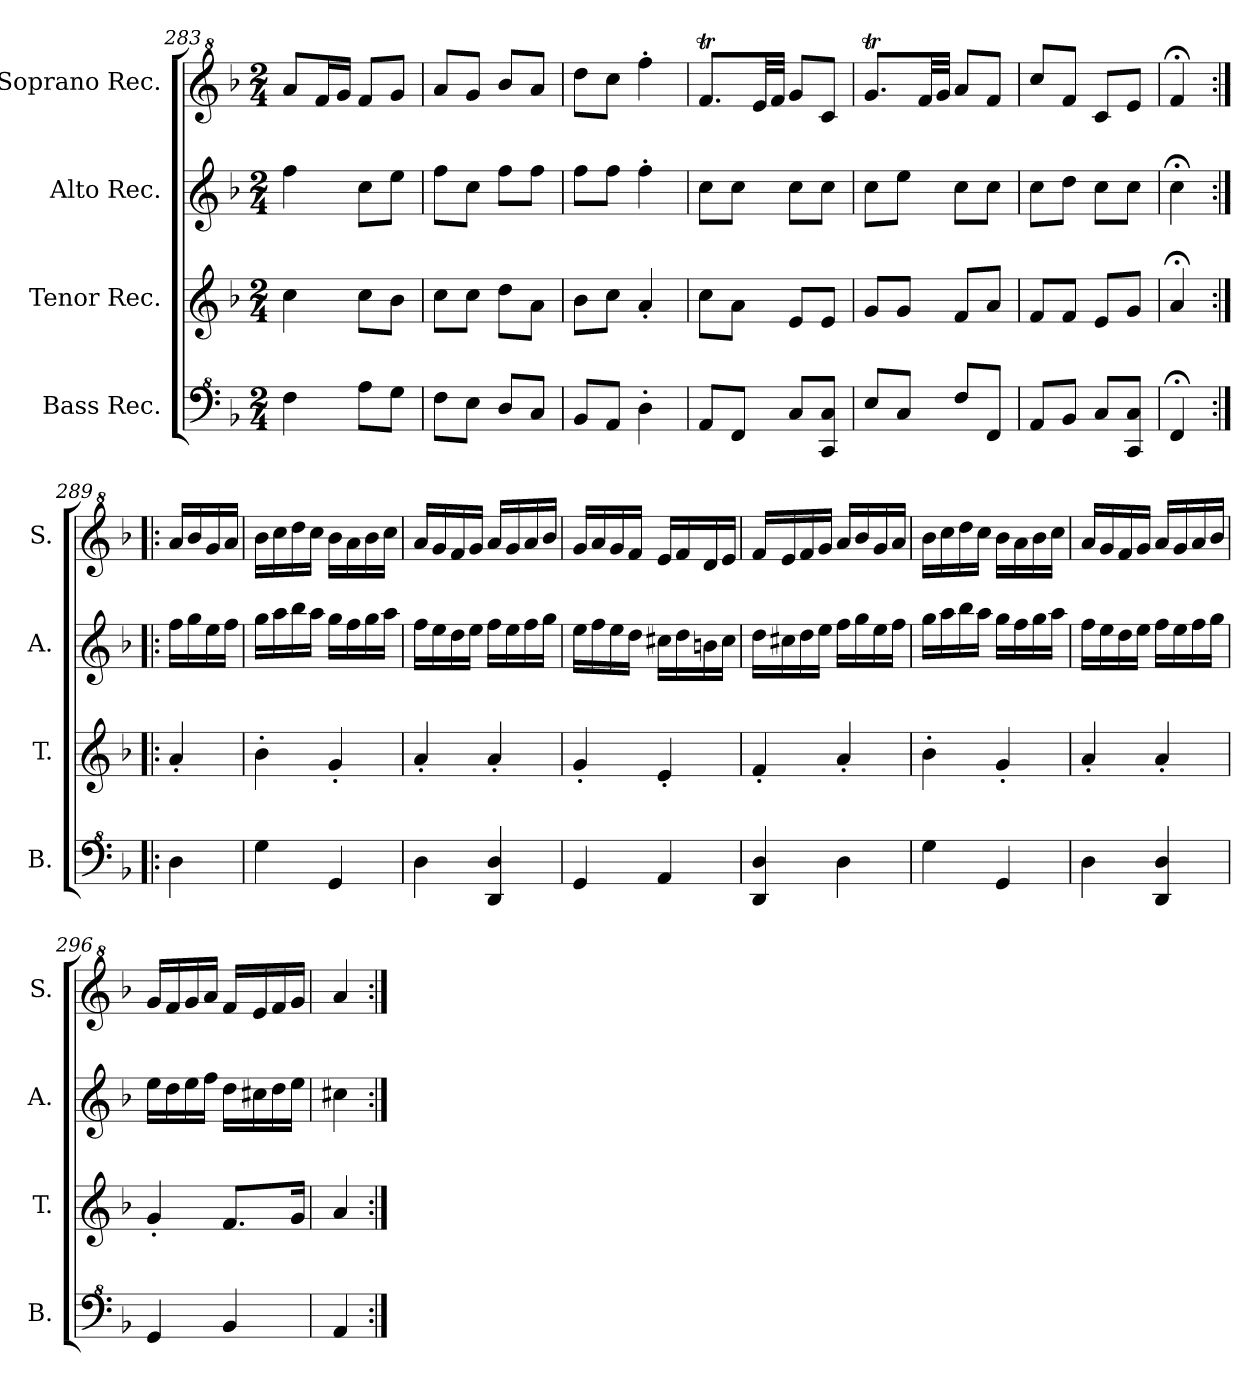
**kern	**kern	**kern	**kern
*part4	*part3	*part2	*part1
*staff4	*staff3	*staff2	*staff1
*I"Bass Rec.	*I"Tenor Rec.	*I"Alto Rec.	*I"Soprano Rec.
*I'B.	*I'T.	*I'A.	*I'S.
*clefF^4	*clefG2	*clefG2	*clefG^2
*k[b-]	*k[b-]	*k[b-]	*k[b-]
*M2/4	*M2/4	*M2/4	*M2/4
=283	=283	=283	=283
4f\	4cc\	4ff\	8aa/L
.	.	.	16ff/L
.	.	.	16gg/JJ
8a\L	8cc\L	8cc\L	8ff/L
8g\J	8b-\J	8ee\J	8gg/J
=284	=284	=284	=284
8f\L	8cc\L	8ff\L	8aa/L
8e\J	8cc\J	8cc\J	8gg/J
8d/L	8dd\L	8ff\L	8bb-/L
8c/J	8a\J	8ff\J	8aa/J
=285	=285	=285	=285
8B-/L	8b-\L	8ff\L	8ddd\L
8A/J	8cc\J	8ff\J	8ccc\J
4d'\	4a'/	4ff'\	4fff'\
=286	=286	=286	=286
8A/L	8cc\L	8cc\L	8.ffT/L
8F/J	8a\J	8cc\J	.
.	.	.	32ee/LL
.	.	.	32ff/JJJ
8c/L	8e/L	8cc\L	8gg/L
8C/ 8c/J	8e/J	8cc\J	8cc/J
=287	=287	=287	=287
8e/L	8g/L	8cc\L	8.ggT/L
8c/J	8g/J	8ee\J	.
.	.	.	32ff/LL
.	.	.	32gg/JJJ
8f/L	8f/L	8cc\L	8aa/L
8F/J	8a/J	8cc\J	8ff/J
=288	=288	=288	=288
8A/L	8f/L	8cc\L	8ccc/L
8B-/J	8f/J	8dd\J	8ff/J
8c/L	8e/L	8cc\L	8cc/L
8C/ 8c/J	8g/J	8cc\J	8ee/J
=289	=289	=289	=289
4F;</	4a;</	4cc;<\	4ff;</
!!LO:LB:g=z
=289X7:|!|:	=289X7:|!|:	=289X7:|!|:	=289X7:|!|:
4d\	4a'/	16ff\LL	16aa/LL
.	.	16gg\	16bb-/
.	.	16ee\	16gg/
.	.	16ff\JJ	16aa/JJ
=290	=290	=290	=290
4g\	4b-'\	16gg\LL	16bb-\LL
.	.	16aa\	16ccc\
.	.	16bb-\	16ddd\
.	.	16aa\JJ	16ccc\JJ
4G/	4g'/	16gg\LL	16bb-\LL
.	.	16ff\	16aa\
.	.	16gg\	16bb-\
.	.	16aa\JJ	16ccc\JJ
=291	=291	=291	=291
4d\	4a'/	16ff\LL	16aa/LL
.	.	16ee\	16gg/
.	.	16dd\	16ff/
.	.	16ee\JJ	16gg/JJ
4D/ 4d/	4a'/	16ff\LL	16aa/LL
.	.	16ee\	16gg/
.	.	16ff\	16aa/
.	.	16gg\JJ	16bb-/JJ
=292	=292	=292	=292
4G/	4g'/	16ee\LL	16gg/LL
.	.	16ff\	16aa/
.	.	16ee\	16gg/
.	.	16dd\JJ	16ff/JJ
4A/	4e'/	16cc#X\LL	16ee/LL
.	.	16dd\	16ff/
.	.	16bn\	16dd/
.	.	16cc#\JJ	16ee/JJ
=293	=293	=293	=293
4D/ 4d/	4f'/	16dd\LL	16ff/LL
.	.	16cc#X\	16ee/
.	.	16dd\	16ff/
.	.	16ee\JJ	16gg/JJ
4d\	4a'/	16ff\LL	16aa/LL
.	.	16gg\	16bb-/
.	.	16ee\	16gg/
.	.	16ff\JJ	16aa/JJ
=294	=294	=294	=294
4g\	4b-'\	16gg\LL	16bb-\LL
.	.	16aa\	16ccc\
.	.	16bb-\	16ddd\
.	.	16aa\JJ	16ccc\JJ
4G/	4g'/	16gg\LL	16bb-\LL
.	.	16ff\	16aa\
.	.	16gg\	16bb-\
.	.	16aa\JJ	16ccc\JJ
=295	=295	=295	=295
4d\	4a'/	16ff\LL	16aa/LL
.	.	16ee\	16gg/
.	.	16dd\	16ff/
.	.	16ee\JJ	16gg/JJ
4D/ 4d/	4a'/	16ff\LL	16aa/LL
.	.	16ee\	16gg/
.	.	16ff\	16aa/
.	.	16gg\JJ	16bb-/JJ
=296	=296	=296	=296
4G/	4g'/	16ee\LL	16gg/LL
.	.	16dd\	16ff/
.	.	16ee\	16gg/
.	.	16ff\JJ	16aa/JJ
4B-/	8.f/L	16dd\LL	16ff/LL
.	.	16cc#X\	16ee/
.	.	16dd\	16ff/
.	16g/Jk	16ee\JJ	16gg/JJ
=297	=297	=297	=297
4A/	4a/	4cc#X\	4aa/
=:|!	=:|!	=:|!	=:|!
*-	*-	*-	*-
